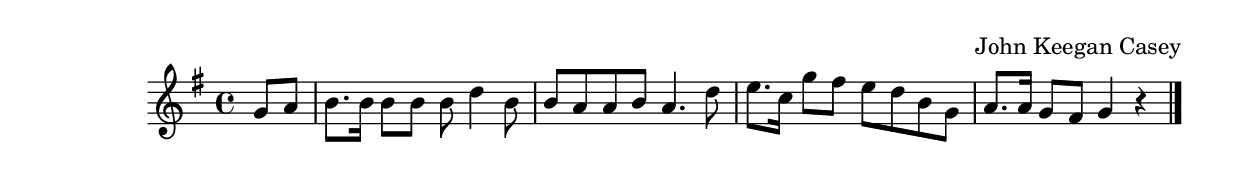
\version "2.16.0"

\header {
  %title = "The Rising og the Moon"
  composer = "John Keegan Casey"
}

\relative g'
{
	\time 4/4
	\key g \major			
	\partial 4 g8 a | 
	b8. b16 b8 b b d4 b8 | 
	b a a b a4. d8 |
  e8. c16 g'8 fis e d b g | 
  a8. a16 g8 fis g4 r4 \bar "|."
}
